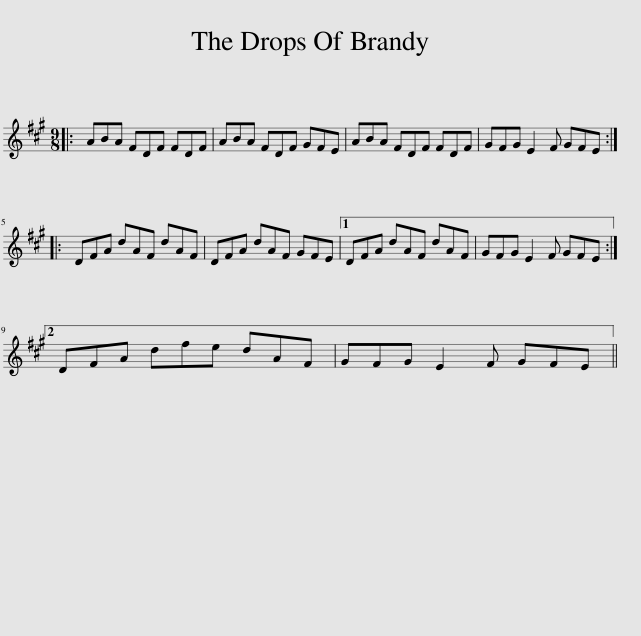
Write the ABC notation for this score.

X:1
L:1/8
M:9/8
I:linebreak $
K:A
V:1 treble
V:1
|: ABA FDF FDF | ABA FDF GFE | ABA FDF FDF | GFG E2 F GFE ::$ DFA dAF dAF | %5
 DFA dAF GFE |1 DFA dAF dAF | GFG E2 F GFE :|2$ DFA dfe dAF | GFG E2 F GFE || %10
